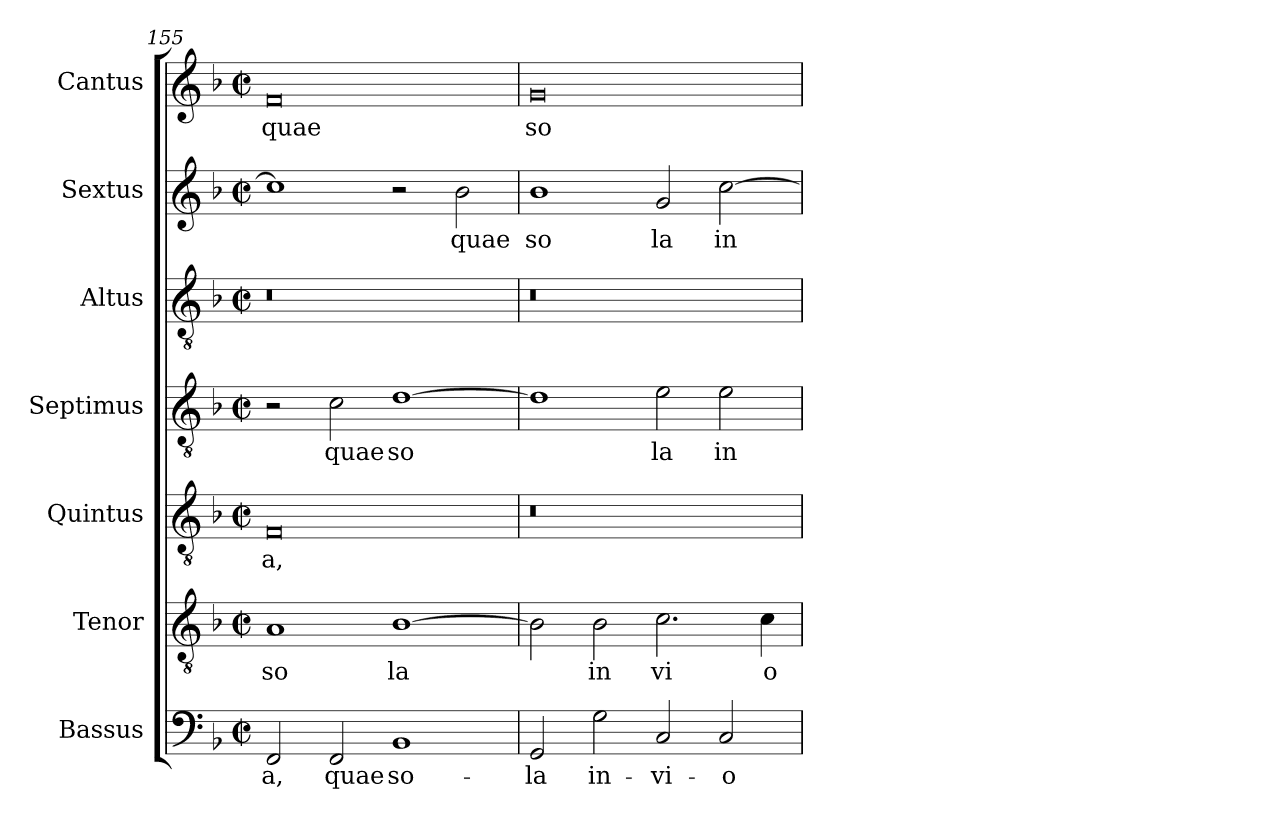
**kern	**text	**kern	**text	**kern	**text	**kern	**text	**kern	**kern	**text	**kern	**text
*part7	*part7	*part6	*part6	*part5	*part5	*part4	*part4	*part3	*part2	*part2	*part1	*part1
*staff7	*staff7	*staff6	*staff6	*staff5	*staff5	*staff4	*staff4	*staff3	*staff2	*staff2	*staff1	*staff1
*I"Bassus	*	*I"Tenor	*	*I"Quintus	*	*I"Septimus	*	*I"Altus	*I"Sextus	*	*I"Cantus	*
*clefF4	*	*clefGv2	*	*clefGv2	*	*clefGv2	*	*clefGv2	*clefG2	*	*clefG2	*
*k[b-]	*	*k[b-]	*	*k[b-]	*	*k[b-]	*	*k[b-]	*k[b-]	*	*k[b-]	*
*F:	*	*F:	*	*F:	*	*F:	*	*F:	*F:	*	*F:	*
*M2/2	*	*M2/2	*	*M2/2	*	*M2/2	*	*M2/2	*M2/2	*	*M2/2	*
*met(c|)	*	*met(c|)	*	*met(c|)	*	*met(c|)	*	*met(c|)	*met(c|)	*	*met(c|)	*
=155	=155	=155	=155	=155	=155	=155	=155	=155	=155	=155	=155	=155
!	!LO:LY:b:cj	!	!LO:LY:b:cj	!	!LO:LY:b:cj	!	!	!	!	!	!	!LO:LY:b:cj
2FF/	-a,	1A	so	0F	a,	2r	.	0r	1cc]	.	0f	quae
!	!LO:LY:b:cj	!	!	!	!	!	!LO:LY:b:cj	!	!	!	!	!
2FF/	quae	.	.	.	.	2c\	quae	.	.	.	.	.
!	!LO:LY:b:cj	!	!LO:LY:b:cj	!	!	!	!LO:LY:b:cj	!	!	!	!	!
1BB-	so-	[>1B-	la	.	.	[>1d	so	.	2r	.	.	.
!	!	!	!	!	!	!	!	!	!	!LO:LY:b:cj	!	!
.	.	.	.	.	.	.	.	.	2b-\	quae	.	.
=156	=156	=156	=156	=156	=156	=156	=156	=156	=156	=156	=156	=156
!	!LO:LY:b:cj	!	!	!	!	!	!	!	!	!LO:LY:b:cj	!	!LO:LY:b:cj
2GG/	-la	2B-\]	.	0r	.	1d]	.	0r	1b-	so	0g	so
!	!LO:LY:b:cj	!	!LO:LY:b:cj	!	!	!	!	!	!	!	!	!
2G\	in-	2B-\	in	.	.	.	.	.	.	.	.	.
!	!LO:LY:b:cj	!	!LO:LY:b:cj	!	!	!	!LO:LY:b:cj	!	!	!LO:LY:b:cj	!	!
2C/	-vi-	2.c\	vi	.	.	2e\	la	.	2g/	la	.	.
!	!LO:LY:b:cj	!	!	!	!	!	!LO:LY:b:cj	!	!	!LO:LY:b:cj	!	!
2C/	-o-	.	.	.	.	2e\	in	.	[>2cc\	in	.	.
!	!	!	!LO:LY:b:cj	!	!	!	!	!	!	!	!	!
.	.	4c\	o	.	.	.	.	.	.	.	.	.
=	=	=	=	=	=	=	=	=	=	=	=	=
*-	*-	*-	*-	*-	*-	*-	*-	*-	*-	*-	*-	*-
